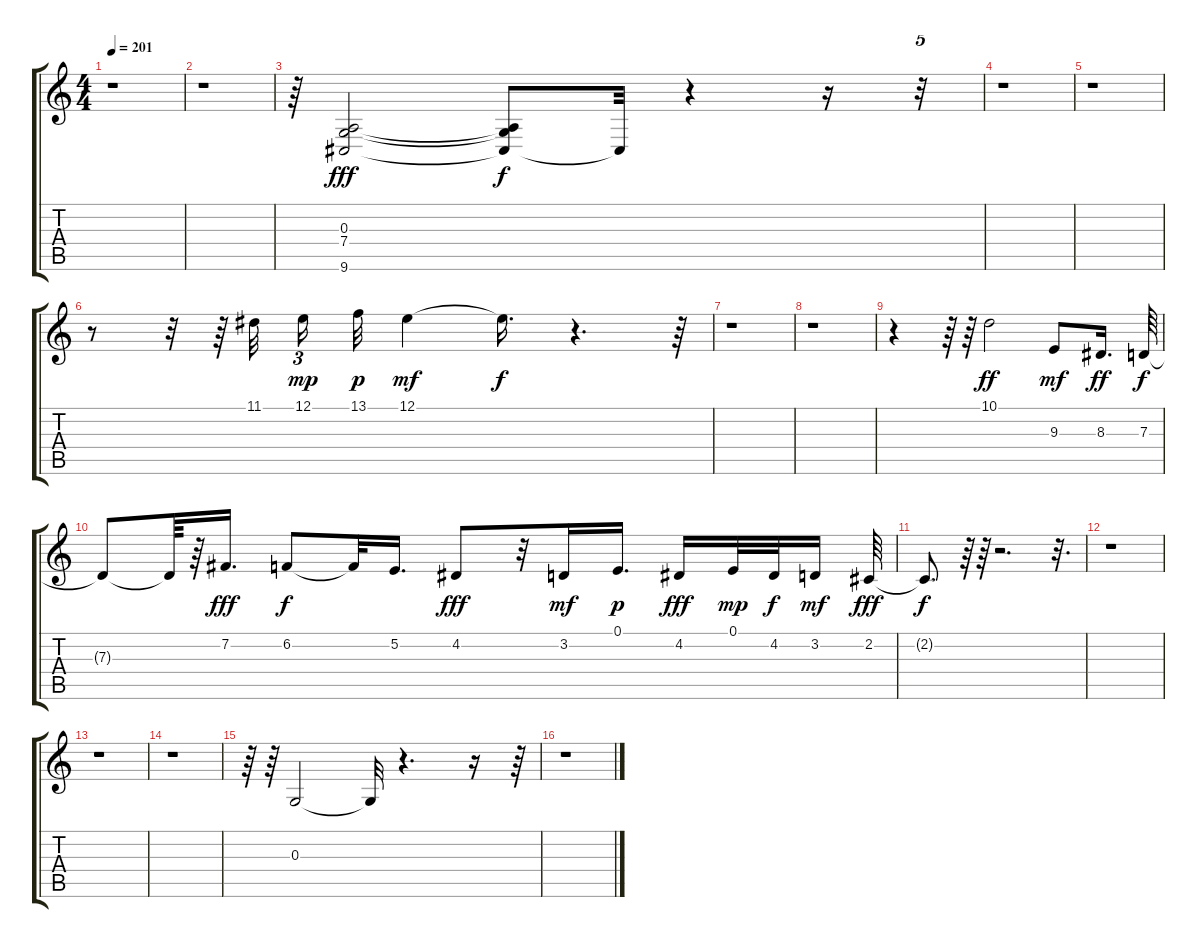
\track "" {instrument acousticgrandpiano}
\staff {score tabs}
\tuning (E4 B3 G3 D3 A2 E2) {hide}
\ts (4 4)
\tempo 201
\clef g2
\ks c
r.1{dy f} |
r.1 |
r.64 (0.3 7.4 9.6).2{dy fff} (0.3{t} 7.4{t} 9.6{t}).8{dy f} 9.6{t}.32 r.4 r.16 r.32{tu (5 4)} |
r.1 |
r.1 |
r.8 r.32 r.64 11.1.32 12.1.16{tu (3 2) dy mp} 13.1.32{dy p} 12.1.4{dy mf} 12.1{t}.16{d dy f} r.4{d} r.64 |
r.1 |
r.1 |
r.4 r.64 r.64 10.1.2{dy ff} 9.3.8{dy mf} 8.3.16{d dy ff} 7.3.64{dy f} |
7.3{t}.8 7.3{t}.64 r.64 7.2.16{d dy fff} 6.2.8{dy f} 6.2{t}.32 5.2.16{d} 4.2.8{dy fff} r.32 3.2.16{dy mf} 0.1.16{d dy p} 4.2.16{dy fff} 0.1.32{dy mp} 4.2.32{dy f} 3.2.16{dy mf} 2.2.64{dy fff} |
2.2{t}.8{d dy f} r.64 r.64 r.2{d} r.32{d} |
r.1 |
r.1 |
r.1 |
r.64 r.64 0.3.2 0.3{t}.32 r.4{d} r.16 r.64 |
r.1
